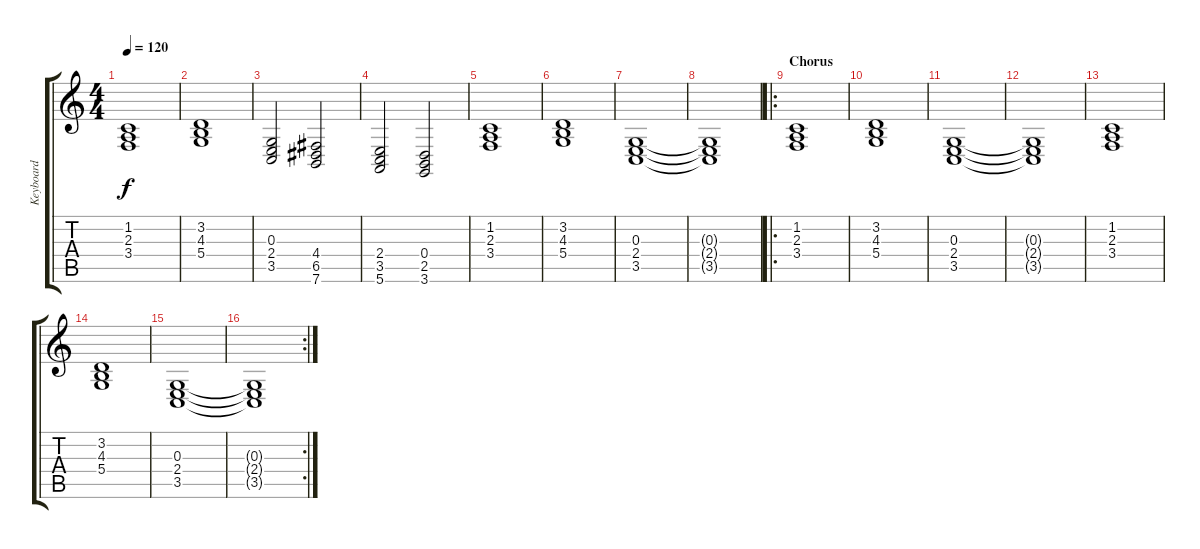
\track ("Keyboard" "Keyboard") {instrument pad2warm}
\staff {score tabs}
\tuning (E4 B3 G3 D3 A2 E2) {hide}
\ts (4 4)
\tempo 120
\clef g2
\ks c
(1.2 2.3 3.4).1{dy f} |
(3.2 4.3 5.4).1 |
(0.3 2.4 3.5).2 (4.4 6.5 7.6).2 |
(2.4 3.5 5.6).2 (0.4 2.5 3.6).2 |
(1.2 2.3 3.4).1 |
(3.2 4.3 5.4).1 |
(0.3 2.4 3.5).1 |
(0.3{t} 2.4{t} 3.5{t}).1 |
\ro
\section ("" "Chorus")
(1.2 2.3 3.4).1 |
(3.2 4.3 5.4).1 |
(0.3 2.4 3.5).1 |
(0.3{t} 2.4{t} 3.5{t}).1 |
(1.2 2.3 3.4).1 |
(3.2 4.3 5.4).1 |
(0.3 2.4 3.5).1 |
\rc 2
(0.3{t} 2.4{t} 3.5{t}).1
